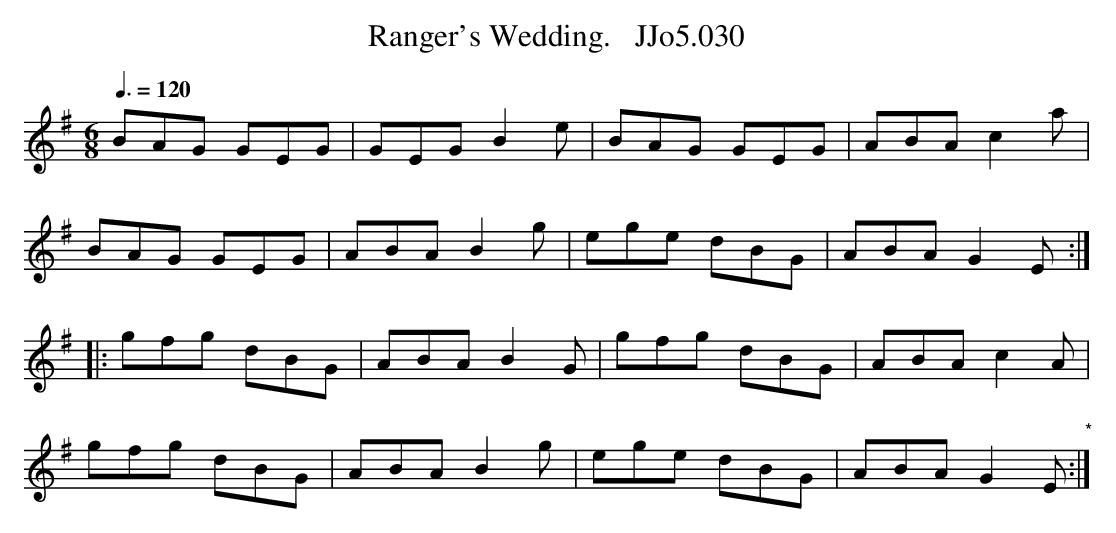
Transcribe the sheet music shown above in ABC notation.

X:1
T:Ranger's Wedding.   JJo5.030
M:6/8
L:1/8
Q:3/8=120
K:Em
BAG GEG|GEG B2e|BAG GEG|ABA c2a|
BAG GEG|ABA B2g|ege dBG|ABA G2E :|
|: gfg dBG|ABA B2G|gfg dBG |ABAc2A|
gfg dBG|ABA B2g|ege dBG|ABA G2E "*" :|
